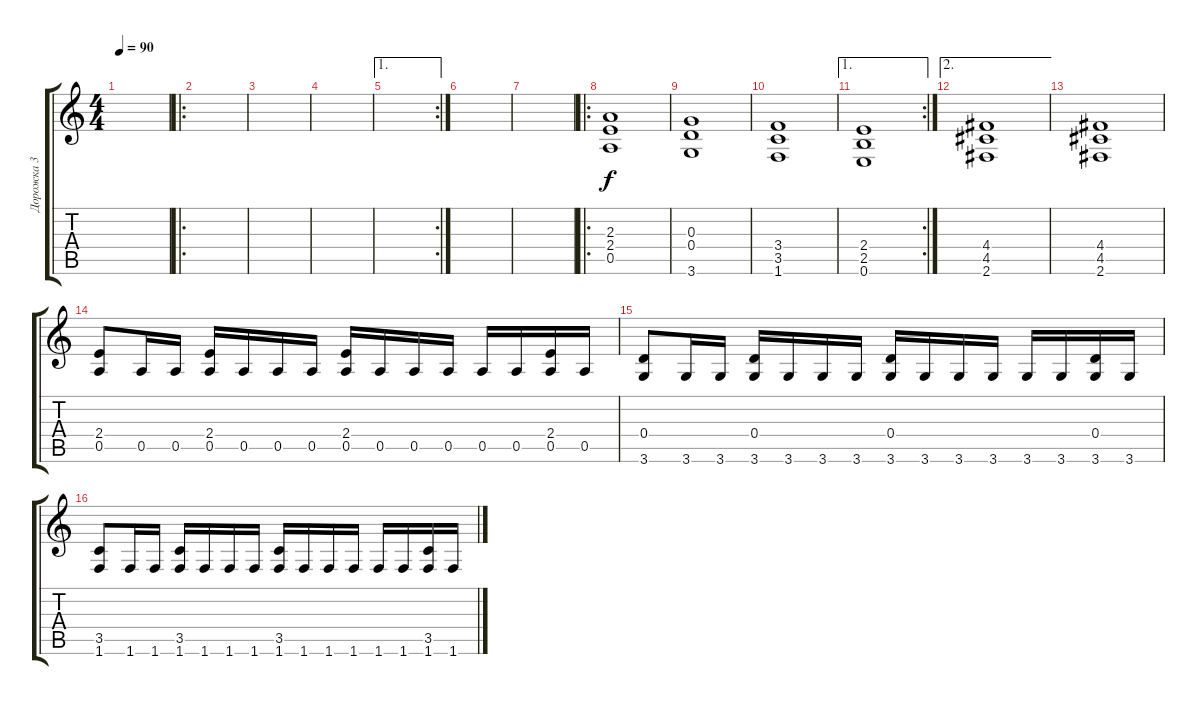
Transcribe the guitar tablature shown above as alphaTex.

\track ("Дорожка 3" "Дорожка 3") {instrument distortionguitar}
\staff {score tabs}
\tuning (E4 B3 G3 D3 A2 E2) {hide}
\ts (4 4)
\tempo 90
\clef g2
\ks c
|
\ro
|
|
|
\ae 1
\rc 2
|
|
|
\ro
(2.3 2.4 0.5).1 |
(0.3 0.4 3.6).1 |
(3.4 3.5 1.6).1 |
\ae 1
\rc 2
(2.4 2.5 0.6).1 |
\ae 2
(4.4 4.5 2.6).1 |
(4.4 4.5 2.6).1 |
(2.4 0.5).8 0.5.16 0.5.16 (2.4 0.5).16 0.5.16 0.5.16 0.5.16 (2.4 0.5).16 0.5.16 0.5.16 0.5.16 0.5.16 0.5.16 (2.4 0.5).16 0.5.16 |
(0.4 3.6).8 3.6.16 3.6.16 (0.4 3.6).16 3.6.16 3.6.16 3.6.16 (0.4 3.6).16 3.6.16 3.6.16 3.6.16 3.6.16 3.6.16 (0.4 3.6).16 3.6.16 |
(3.5 1.6).8 1.6.16 1.6.16 (3.5 1.6).16 1.6.16 1.6.16 1.6.16 (3.5 1.6).16 1.6.16 1.6.16 1.6.16 1.6.16 1.6.16 (3.5 1.6).16 1.6.16
